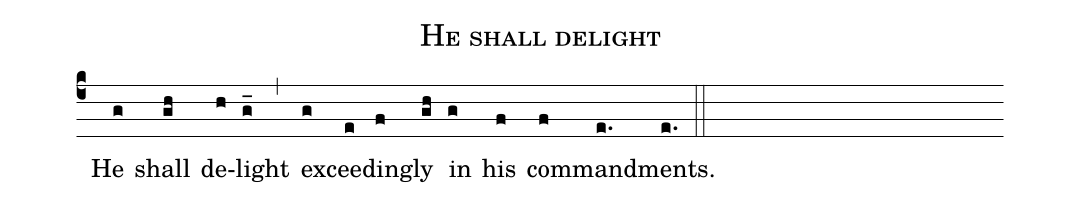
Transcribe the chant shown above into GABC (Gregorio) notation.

name: He shall delight;
%%
(c4) () He(g) shall(gh) de(h)light(g_) (,) ex(g)cee(e)ding(f)ly(gh) in(g) his(f) com(f)mand(e.)ments.(e.) (::)
